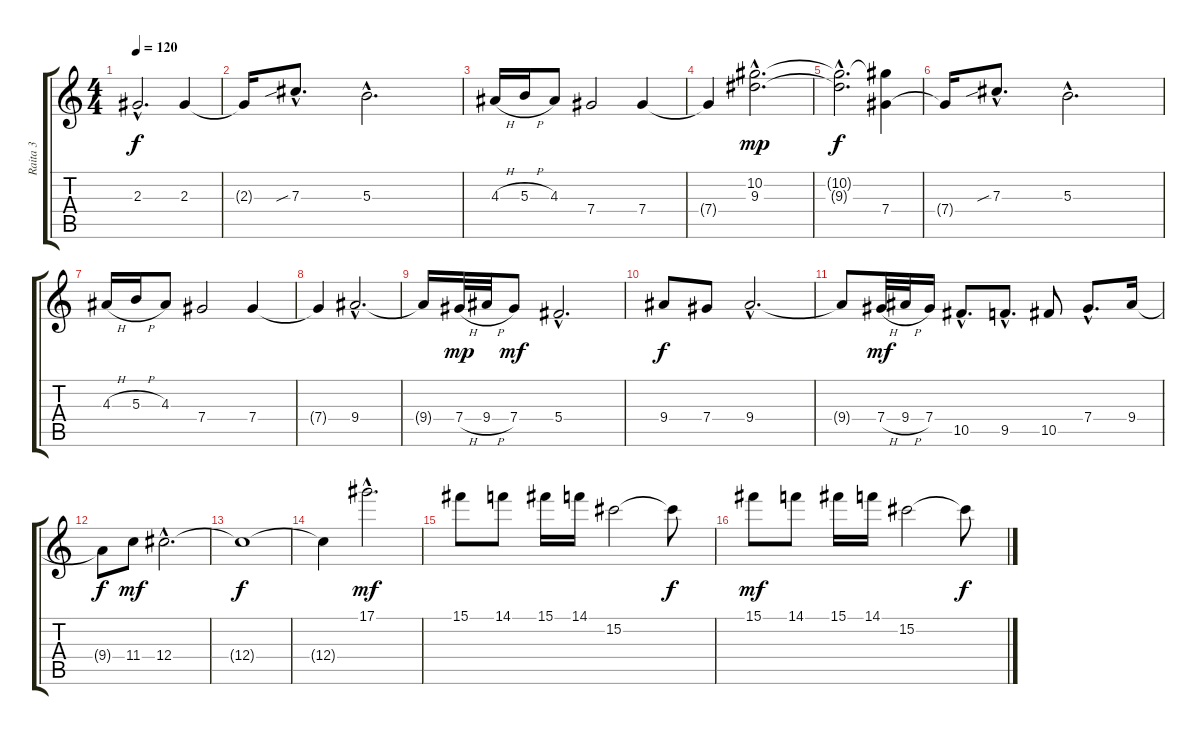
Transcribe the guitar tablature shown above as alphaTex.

\track ("Raita 3" "Raita 3") {instrument overdrivenguitar}
\staff {score tabs}
\tuning (Eb4 Bb3 Gb3 Db3 Ab2 Eb2) {hide}
\ts (4 4)
\tempo 120
\clef g2
\ks c
2.3{hac t}.2{d dy f} 2.3.4 |
2.3{t}.16 7.3{sib hac}.8{d} 5.3{hac}.2{d} |
4.3{h}.16 5.3{h}.16 4.3.8 7.4.2 7.4.4 |
7.4{t}.4 (10.2{hac} 9.3{hac}).2{d dy mp} |
(10.2{hac t} 9.3{hac t}).2{d dy f} (10.2{t} 7.4).4 |
7.4{t}.16 7.3{sib hac}.8{d} 5.3{hac}.2{d} |
4.3{h}.16 5.3{h}.16 4.3.8 7.4.2 7.4.4 |
7.4{t}.4 9.4{hac}.2{d} |
9.4{t}.16 7.4{h}.32{dy mp} 9.4{h}.32 7.4.8{dy mf} 5.4{hac}.2{d} |
9.4.8{dy f} 7.4.8 9.4{hac}.2{d} |
9.4{t}.8 7.4{h}.32{dy mf} 9.4{h}.32 7.4.16 10.5{hac}.8{d} 9.5{hac}.8{d} 10.5.8 7.4{hac}.8{d} 9.4.16 |
9.4{t}.8{dy f} 11.4.8{dy mf} 12.4{hac}.2{d} |
12.4{t}.1{dy f} |
12.4{t}.4 17.1{hac}.2{d dy mf} |
15.1.8 14.1.8 15.1.16 14.1.16 15.2.2 15.2{t}.8{dy f} |
15.1.8{dy mf} 14.1.8 15.1.16 14.1.16 15.2.2 15.2{t}.8{dy f}
